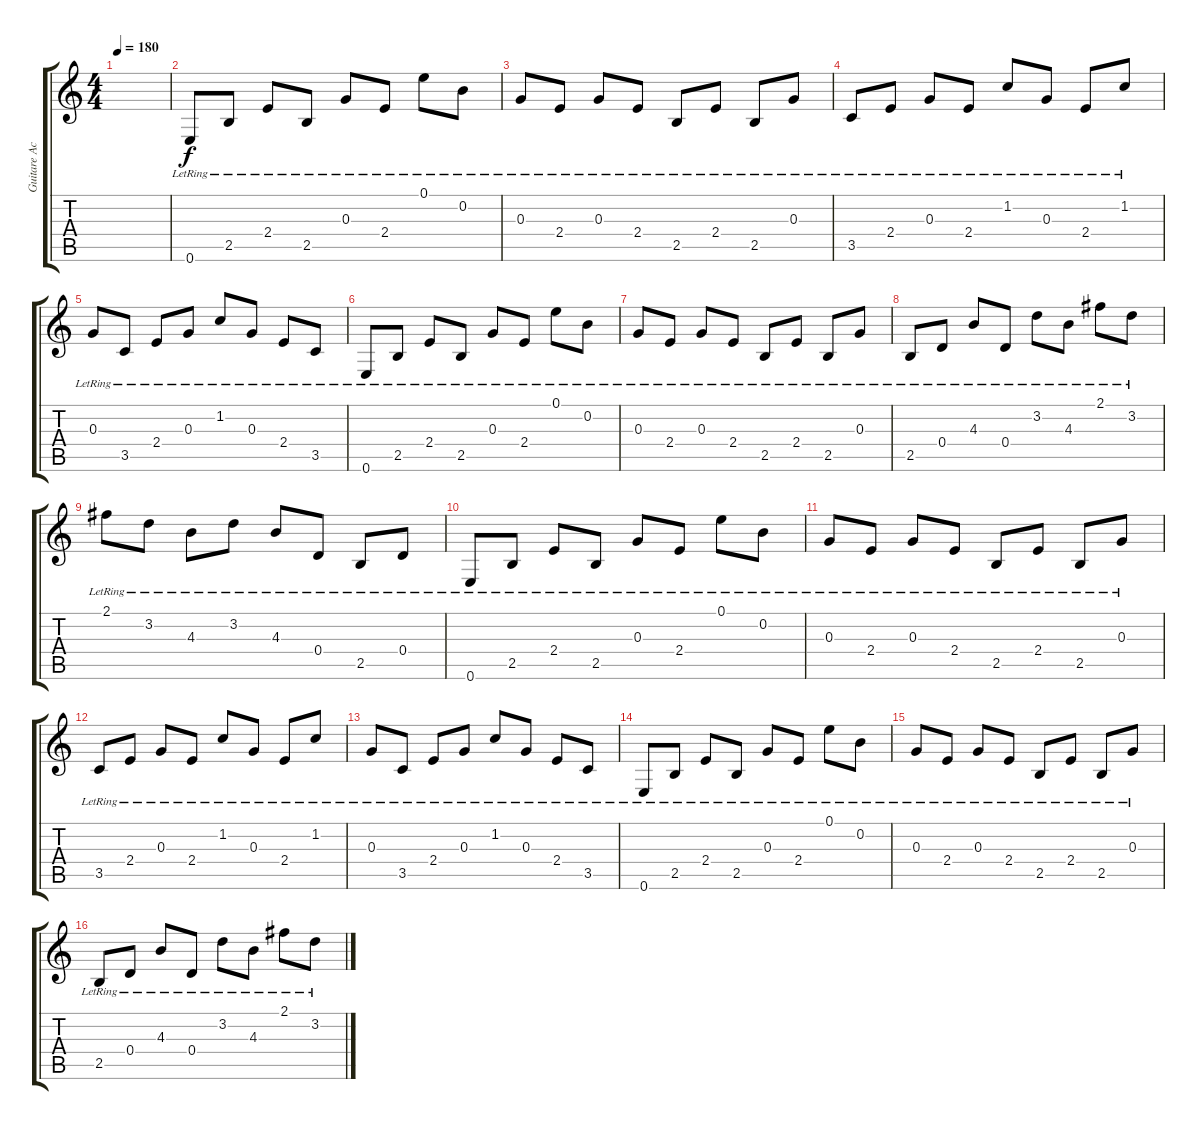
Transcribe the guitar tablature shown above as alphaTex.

\track ("Guitare Acousique" "Guitare Ac") {instrument acousticguitarnylon}
\staff {score tabs}
\tuning (E4 B3 G3 D3 A2 E2) {hide}
\ts (4 4)
\tempo 180
\clef g2
\ks c
|
0.6{lr}.8 2.5{lr}.8 2.4{lr}.8 2.5{lr}.8 0.3{lr}.8 2.4{lr}.8 0.1{lr}.8 0.2{lr}.8 |
0.3{lr}.8 2.4{lr}.8 0.3{lr}.8 2.4{lr}.8 2.5{lr}.8 2.4{lr}.8 2.5{lr}.8 0.3{lr}.8 |
3.5{lr}.8 2.4{lr}.8 0.3{lr}.8 2.4{lr}.8 1.2{lr}.8 0.3{lr}.8 2.4{lr}.8 1.2{lr}.8 |
0.3{lr}.8 3.5{lr}.8 2.4{lr}.8 0.3{lr}.8 1.2{lr}.8 0.3{lr}.8 2.4{lr}.8 3.5{lr}.8 |
0.6{lr}.8 2.5{lr}.8 2.4{lr}.8 2.5{lr}.8 0.3{lr}.8 2.4{lr}.8 0.1{lr}.8 0.2{lr}.8 |
0.3{lr}.8 2.4{lr}.8 0.3{lr}.8 2.4{lr}.8 2.5{lr}.8 2.4{lr}.8 2.5{lr}.8 0.3{lr}.8 |
2.5{lr}.8 0.4{lr}.8 4.3{lr}.8 0.4{lr}.8 3.2{lr}.8 4.3{lr}.8 2.1{lr}.8 3.2{lr}.8 |
2.1{lr}.8 3.2{lr}.8 4.3{lr}.8 3.2{lr}.8 4.3{lr}.8 0.4{lr}.8 2.5{lr}.8 0.4{lr}.8 |
0.6{lr}.8 2.5{lr}.8 2.4{lr}.8 2.5{lr}.8 0.3{lr}.8 2.4{lr}.8 0.1{lr}.8 0.2{lr}.8 |
0.3{lr}.8 2.4{lr}.8 0.3{lr}.8 2.4{lr}.8 2.5{lr}.8 2.4{lr}.8 2.5{lr}.8 0.3{lr}.8 |
3.5{lr}.8 2.4{lr}.8 0.3{lr}.8 2.4{lr}.8 1.2{lr}.8 0.3{lr}.8 2.4{lr}.8 1.2{lr}.8 |
0.3{lr}.8 3.5{lr}.8 2.4{lr}.8 0.3{lr}.8 1.2{lr}.8 0.3{lr}.8 2.4{lr}.8 3.5{lr}.8 |
0.6{lr}.8 2.5{lr}.8 2.4{lr}.8 2.5{lr}.8 0.3{lr}.8 2.4{lr}.8 0.1{lr}.8 0.2{lr}.8 |
0.3{lr}.8 2.4{lr}.8 0.3{lr}.8 2.4{lr}.8 2.5{lr}.8 2.4{lr}.8 2.5{lr}.8 0.3{lr}.8 |
2.5{lr}.8 0.4{lr}.8 4.3{lr}.8 0.4{lr}.8 3.2{lr}.8 4.3{lr}.8 2.1{lr}.8 3.2{lr}.8
